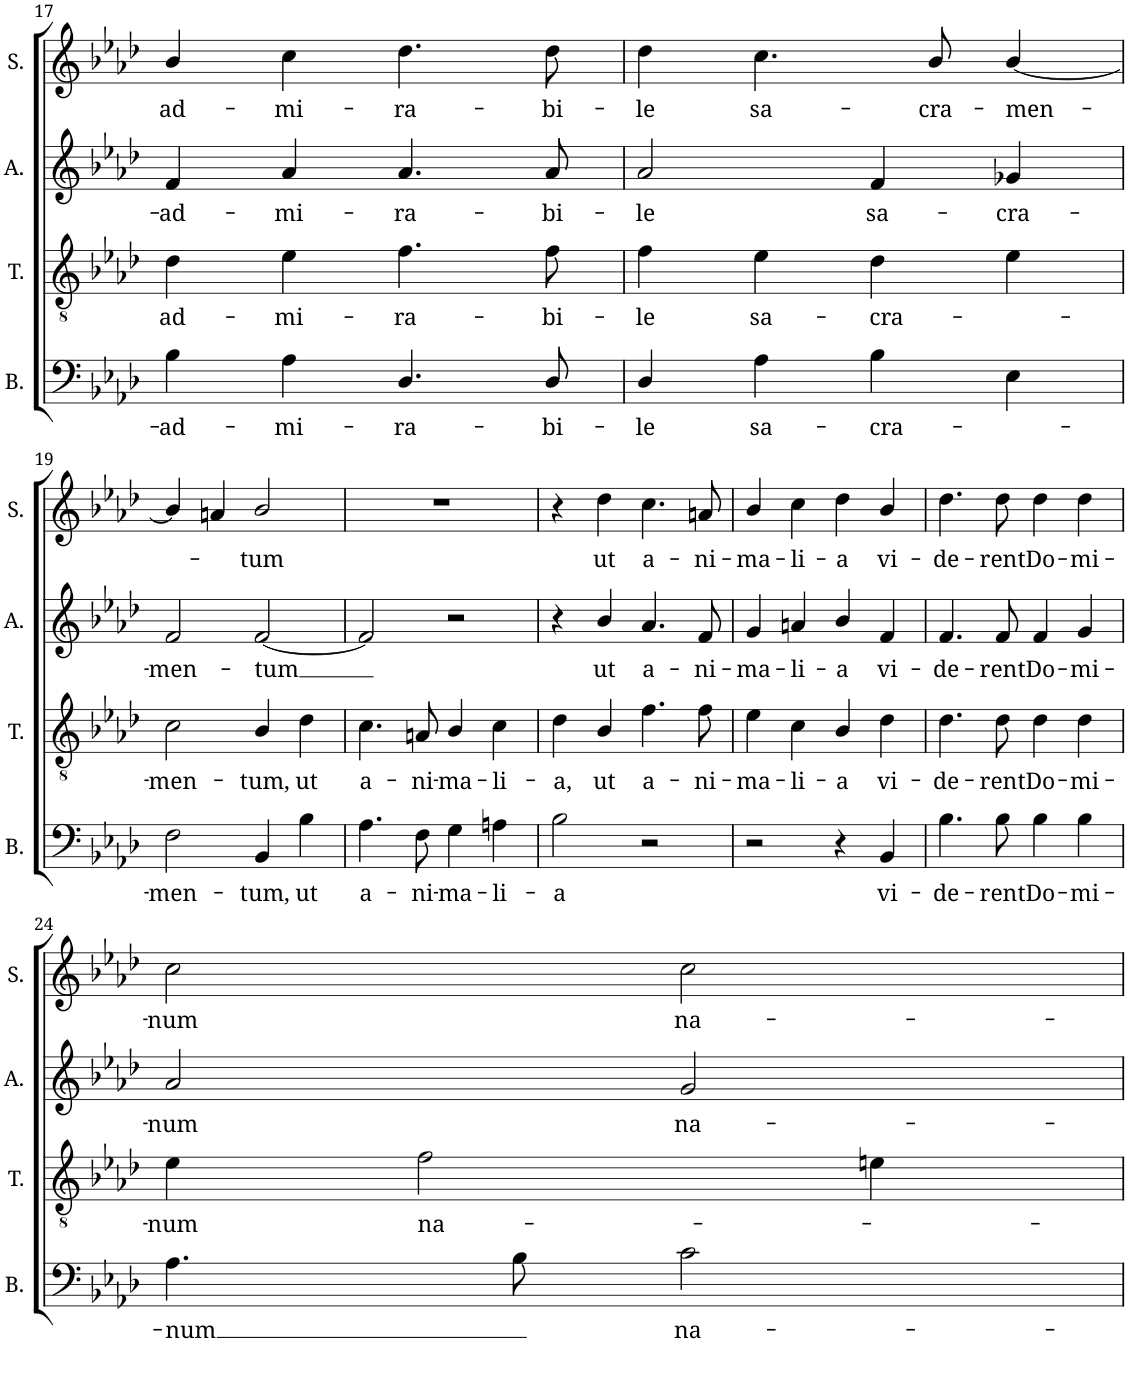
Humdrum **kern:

**kern	**text	**kern	**text	**kern	**text	**kern	**text
*part4	*part4	*part3	*part3	*part2	*part2	*part1	*part1
*staff4	*staff4	*staff3	*staff3	*staff2	*staff2	*staff1	*staff1
*I"Basse	*	*I"Ténor	*	*I"Alto	*	*I"Soprano	*
*I'B.	*	*I'T.	*	*I'A.	*	*I'S.	*
!!LO:PB:g=z
*clefF4	*	*clefGv2	*	*clefG2	*	*clefG2	*
*k[b-e-a-d-]	*	*k[b-e-a-d-]	*	*k[b-e-a-d-]	*	*k[b-e-a-d-]	*
*M4/4	*	*M4/4	*	*M4/4	*	*M4/4	*
*met(c)	*	*met(c)	*	*met(c)	*	*met(c)	*
=17	=17	=17	=17	=17	=17	=17	=17
!	!LO:LY:b	!	!LO:LY:b	!	!LO:LY:b	!	!LO:LY:b
4B-\	-ad-	4d-\	ad-	4f/	-ad-	4b-/	ad-
!	!LO:LY:b	!	!LO:LY:b	!	!LO:LY:b	!	!LO:LY:b
4A-\	-mi-	4e-\	-mi-	4a-/	-mi-	4cc\	-mi-
!	!LO:LY:b	!	!LO:LY:b	!	!LO:LY:b	!	!LO:LY:b
4.D-/	-ra-	4.f\	-ra-	4.a-/	-ra-	4.dd-\	-ra-
!	!LO:LY:b	!	!LO:LY:b	!	!LO:LY:b	!	!LO:LY:b
8D-/	-bi-	8f\	-bi-	8a-/	-bi-	8dd-\	-bi-
=18	=18	=18	=18	=18	=18	=18	=18
!	!LO:LY:b	!	!LO:LY:b	!	!LO:LY:b	!	!LO:LY:b
4D-/	-le	4f\	-le	2a-/	-le	4dd-\	-le
!	!LO:LY:b	!	!LO:LY:b	!	!	!	!LO:LY:b
4A-\	sa-	4e-\	sa-	.	.	4.cc\	sa-
!	!LO:LY:b	!	!LO:LY:b	!	!LO:LY:b	!	!
4B-\	-cra-	4d-\	-cra-	4f/	sa-	.	.
!	!	!	!	!	!	!	!LO:LY:b
.	.	.	.	.	.	8b-/	-cra-
!	!	!	!	!	!LO:LY:b	!	!LO:LY:b
4E-\	.	4e-\	.	4g-X/	-cra-	[4b-/	-men-
!!LO:LB:g=z
=19	=19	=19	=19	=19	=19	=19	=19
!	!LO:LY:b	!	!LO:LY:b	!	!LO:LY:b	!	!
2F\	-men-	2c\	-men-	2f/	-men-	4b-/]	.
.	.	.	.	.	.	4an/	.
!	!LO:LY:b	!	!LO:LY:b	!	!LO:LY:b	!	!LO:LY:b
4BB-/	-tum,	4B-/	-tum,	[2f/	-tum	2b-/	-tum
!	!LO:LY:b	!	!LO:LY:b	!	!	!	!
4B-\	ut	4d-\	ut	.	.	.	.
=20	=20	=20	=20	=20	=20	=20	=20
!	!LO:LY:b	!	!LO:LY:b	!	!	!	!
4.A-\	a-	4.c\	a-	2f/]	.	1r	.
!	!LO:LY:b	!	!LO:LY:b	!	!	!	!
8F\	-ni-	8An/	-ni-	.	.	.	.
!	!LO:LY:b	!	!LO:LY:b	!	!	!	!
4G\	-ma-	4B-/	-ma-	2r	.	.	.
!	!LO:LY:b	!	!LO:LY:b	!	!	!	!
4An\	-li-	4c\	-li-	.	.	.	.
=21	=21	=21	=21	=21	=21	=21	=21
!	!LO:LY:b	!	!LO:LY:b	!	!	!	!
2B-\	-a	4d-\	-a,	4r	.	4r	.
!	!	!	!LO:LY:b	!	!LO:LY:b	!	!LO:LY:b
.	.	4B-/	ut	4b-/	ut	4dd-\	ut
!	!	!	!LO:LY:b	!	!LO:LY:b	!	!LO:LY:b
2r	.	4.f\	a-	4.a-/	a-	4.cc\	a-
!	!	!	!LO:LY:b	!	!LO:LY:b	!	!LO:LY:b
.	.	8f\	-ni-	8f/	-ni-	8an/	-ni-
=22	=22	=22	=22	=22	=22	=22	=22
!	!	!	!LO:LY:b	!	!LO:LY:b	!	!LO:LY:b
2r	.	4e-\	-ma-	4g/	-ma-	4b-/	-ma-
!	!	!	!LO:LY:b	!	!LO:LY:b	!	!LO:LY:b
.	.	4c\	-li-	4an/	-li-	4cc\	-li-
!	!	!	!LO:LY:b	!	!LO:LY:b	!	!LO:LY:b
4r	.	4B-/	-a	4b-/	-a	4dd-\	-a
!	!LO:LY:b	!	!LO:LY:b	!	!LO:LY:b	!	!LO:LY:b
4BB-/	vi-	4d-\	vi-	4f/	vi-	4b-/	vi-
=23	=23	=23	=23	=23	=23	=23	=23
!	!LO:LY:b	!	!LO:LY:b	!	!LO:LY:b	!	!LO:LY:b
4.B-\	-de-	4.d-\	-de-	4.f/	-de-	4.dd-\	-de-
!	!LO:LY:b	!	!LO:LY:b	!	!LO:LY:b	!	!LO:LY:b
8B-\	-rent	8d-\	-rent	8f/	-rent	8dd-\	-rent
!	!LO:LY:b	!	!LO:LY:b	!	!LO:LY:b	!	!LO:LY:b
4B-\	Do-	4d-\	Do-	4f/	Do-	4dd-\	Do-
!	!LO:LY:b	!	!LO:LY:b	!	!LO:LY:b	!	!LO:LY:b
4B-\	-mi-	4d-\	-mi-	4g/	-mi-	4dd-\	-mi-
!!LO:LB:g=z
=24	=24	=24	=24	=24	=24	=24	=24
!	!LO:LY:b	!	!LO:LY:b	!	!LO:LY:b	!	!LO:LY:b
4.A-\	-num	4e-\	-num	2a-/	-num	2cc\	-num
!	!	!	!LO:LY:b	!	!	!	!
.	.	2f\	na-	.	.	.	.
8B-\	.	.	.	.	.	.	.
!	!LO:LY:b	!	!	!	!LO:LY:b	!	!LO:LY:b
2c\	na-	.	.	2g/	na-	2cc\	na-
.	.	4en\	.	.	.	.	.
=	=	=	=	=	=	=	=
*-	*-	*-	*-	*-	*-	*-	*-
